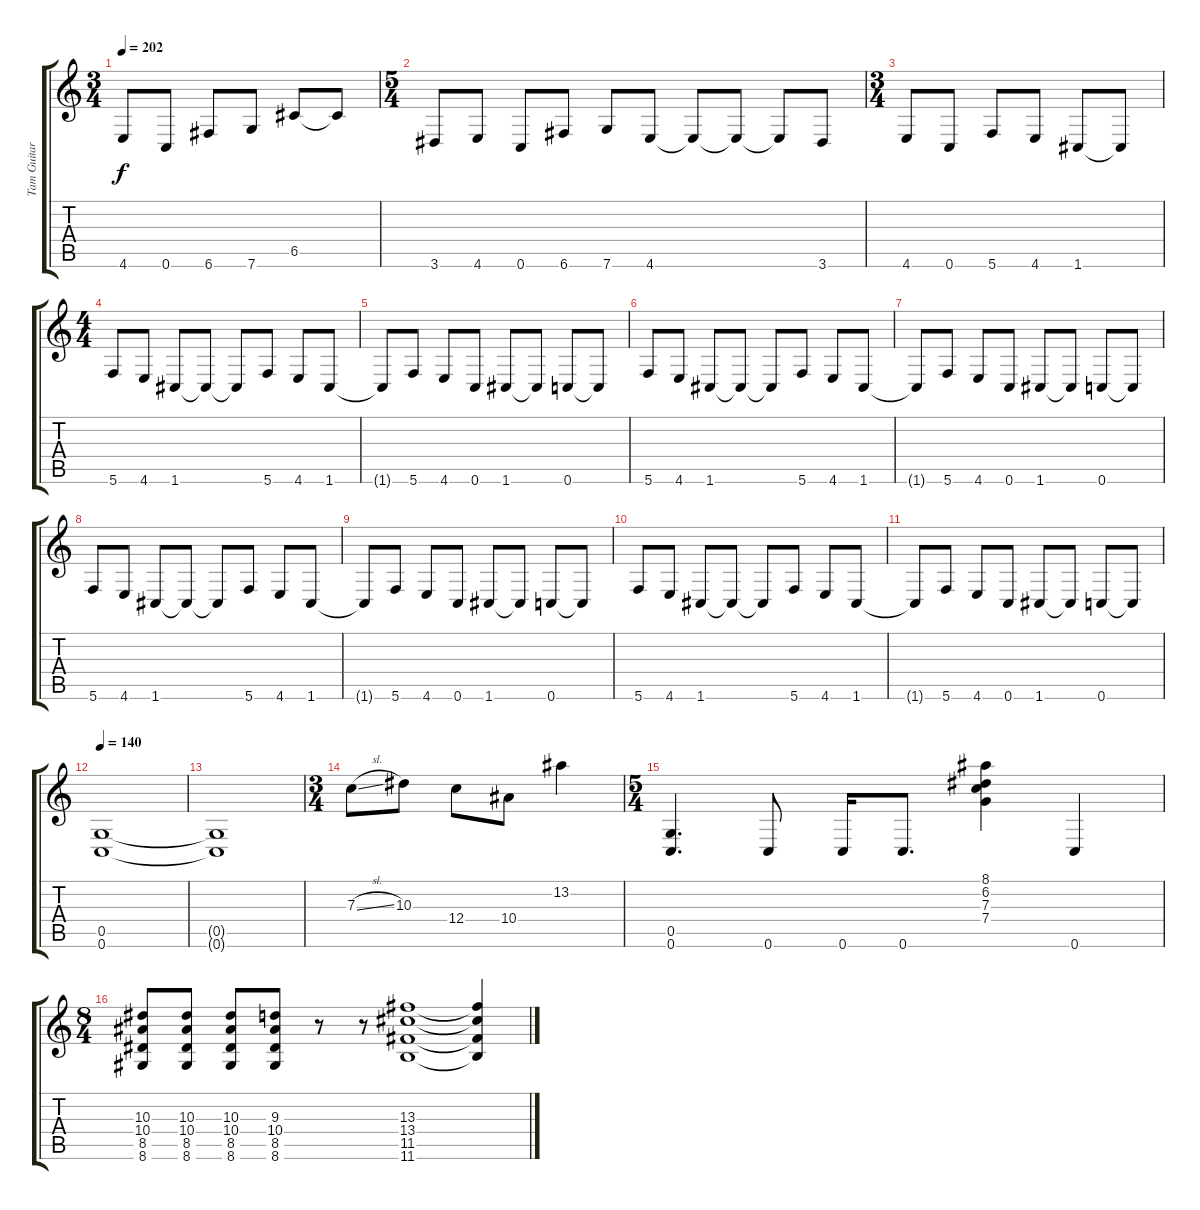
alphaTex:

\track ("Tam Guitar" "Tam Guitar") {instrument overdrivenguitar}
\staff {score tabs}
\tuning (D4 A3 F3 C3 G2 C2) {hide}
\ts (3 4)
\tempo 202
\clef g2
\ks c
4.6.8{dy f} 0.6.8 6.6.8 7.6.8 6.5.8 6.5{t}.8 |
\ts (5 4)
3.6.8 4.6.8 0.6.8 6.6.8 7.6.8 4.6.8 4.6{t}.8 4.6{t}.8 4.6{t}.8 3.6.8 |
\ts (3 4)
4.6.8 0.6.8 5.6.8 4.6.8 1.6.8 1.6{t}.8 |
\ts (4 4)
5.6.8 4.6.8 1.6.8 1.6{t}.8 1.6{t}.8 5.6.8 4.6.8 1.6.8 |
1.6{t}.8 5.6.8 4.6.8 0.6.8 1.6.8 1.6{t}.8 0.6.8 0.6{t}.8 |
5.6.8 4.6.8 1.6.8 1.6{t}.8 1.6{t}.8 5.6.8 4.6.8 1.6.8 |
1.6{t}.8 5.6.8 4.6.8 0.6.8 1.6.8 1.6{t}.8 0.6.8 0.6{t}.8 |
5.6.8 4.6.8 1.6.8 1.6{t}.8 1.6{t}.8 5.6.8 4.6.8 1.6.8 |
1.6{t}.8 5.6.8 4.6.8 0.6.8 1.6.8 1.6{t}.8 0.6.8 0.6{t}.8 |
5.6.8 4.6.8 1.6.8 1.6{t}.8 1.6{t}.8 5.6.8 4.6.8 1.6.8 |
1.6{t}.8 5.6.8 4.6.8 0.6.8 1.6.8 1.6{t}.8 0.6.8 0.6{t}.8 |
\tempo 140
(0.5 0.6).1 |
(0.5{t} 0.6{t}).1 |
\ts (3 4)
7.3{sl}.8 10.3.8 12.4.8 10.4.8 13.2.4 |
\ts (5 4)
(0.5 0.6).4{d} 0.6.8 0.6.16 0.6.8{d} (8.1 6.2 7.3 7.4).4 0.6.4 |
\ts (8 4)
(10.3 10.4 8.5 8.6).8 (10.3 10.4 8.5 8.6).8 (10.3 10.4 8.5 8.6).8 (9.3 10.4 8.5 8.6).8 r.8 r.8 (13.3 13.4 11.5 11.6).1 (13.3{t} 13.4{t} 11.5{t} 11.6{t}).4
